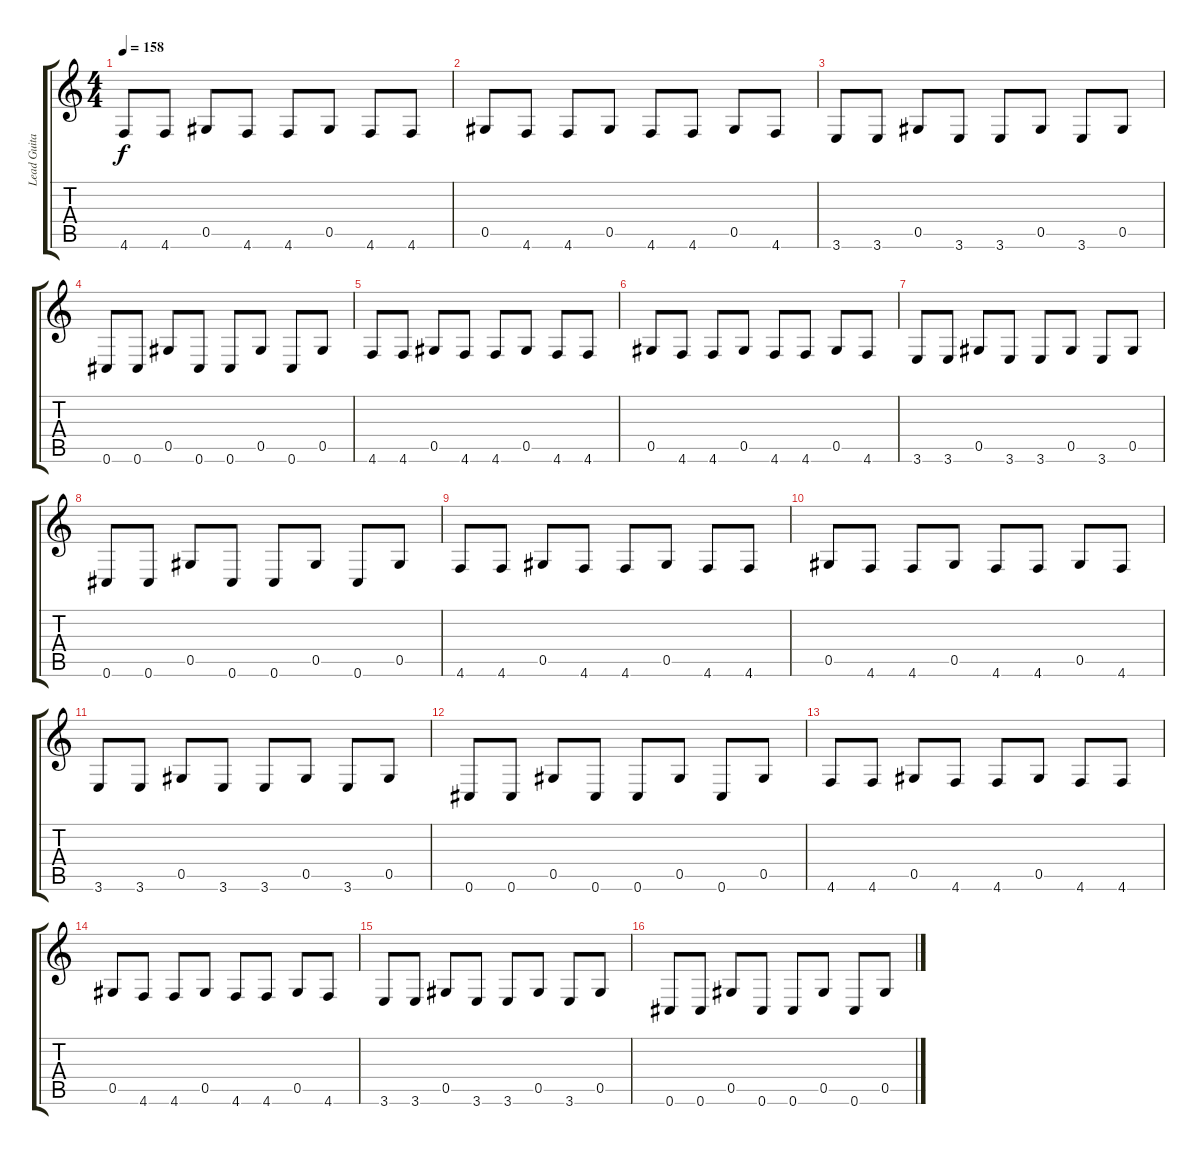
\track ("Lead Guitar" "Lead Guita") {instrument distortionguitar}
\staff {score tabs}
\tuning (Eb4 Bb3 Gb3 Db3 Ab2 Db2) {hide}
\ts (4 4)
\tempo 158
\clef g2
\ks c
4.6.8{dy f} 4.6.8 0.5.8 4.6.8 4.6.8 0.5.8 4.6.8 4.6.8 |
0.5.8 4.6.8 4.6.8 0.5.8 4.6.8 4.6.8 0.5.8 4.6.8 |
3.6.8 3.6.8 0.5.8 3.6.8 3.6.8 0.5.8 3.6.8 0.5.8 |
0.6.8 0.6.8 0.5.8 0.6.8 0.6.8 0.5.8 0.6.8 0.5.8 |
4.6.8 4.6.8 0.5.8 4.6.8 4.6.8 0.5.8 4.6.8 4.6.8 |
0.5.8 4.6.8 4.6.8 0.5.8 4.6.8 4.6.8 0.5.8 4.6.8 |
3.6.8 3.6.8 0.5.8 3.6.8 3.6.8 0.5.8 3.6.8 0.5.8 |
0.6.8 0.6.8 0.5.8 0.6.8 0.6.8 0.5.8 0.6.8 0.5.8 |
4.6.8 4.6.8 0.5.8 4.6.8 4.6.8 0.5.8 4.6.8 4.6.8 |
0.5.8 4.6.8 4.6.8 0.5.8 4.6.8 4.6.8 0.5.8 4.6.8 |
3.6.8 3.6.8 0.5.8 3.6.8 3.6.8 0.5.8 3.6.8 0.5.8 |
0.6.8 0.6.8 0.5.8 0.6.8 0.6.8 0.5.8 0.6.8 0.5.8 |
4.6.8 4.6.8 0.5.8 4.6.8 4.6.8 0.5.8 4.6.8 4.6.8 |
0.5.8 4.6.8 4.6.8 0.5.8 4.6.8 4.6.8 0.5.8 4.6.8 |
3.6.8 3.6.8 0.5.8 3.6.8 3.6.8 0.5.8 3.6.8 0.5.8 |
0.6.8 0.6.8 0.5.8 0.6.8 0.6.8 0.5.8 0.6.8 0.5.8
